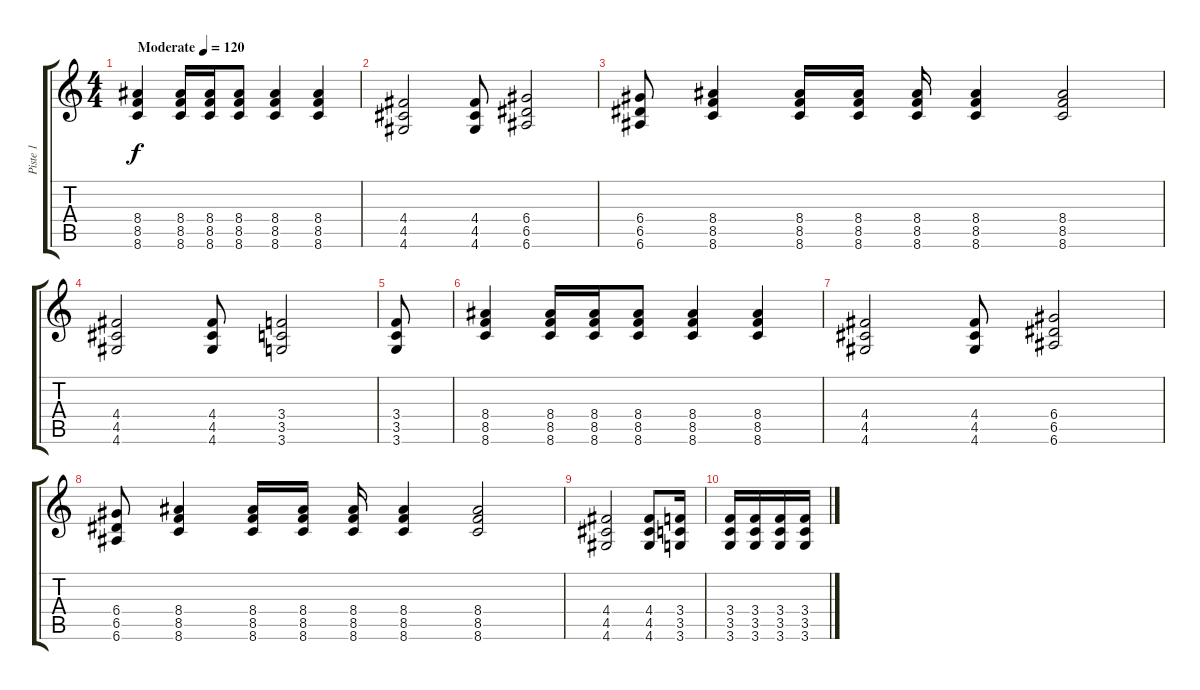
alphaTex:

\track ("Piste 1" "Piste 1") {instrument electricguitarmuted}
\staff {score tabs}
\tuning (E4 B3 G3 D3 A2 E2) {hide}
\ts (4 4)
\tempo (120 "Moderate")
\clef g2
\ks c
(8.4 8.5 8.6).4{dy f instrument electricguitarmuted} (8.4 8.5 8.6).16 (8.4 8.5 8.6).16 (8.4 8.5 8.6).8 (8.4 8.5 8.6).4 (8.4 8.5 8.6).4 |
(4.4 4.5 4.6).2 (4.4 4.5 4.6).8 (6.4 6.5 6.6).2 |
(6.4 6.5 6.6).8 (8.4 8.5 8.6).4 (8.4 8.5 8.6).16 (8.4 8.5 8.6).16 (8.4 8.5 8.6).16 (8.4 8.5 8.6).4 (8.4 8.5 8.6).2 |
(4.4 4.5 4.6).2 (4.4 4.5 4.6).8 (3.4 3.5 3.6).2 |
(3.4 3.5 3.6).8 |
(8.4 8.5 8.6).4 (8.4 8.5 8.6).16 (8.4 8.5 8.6).16 (8.4 8.5 8.6).8 (8.4 8.5 8.6).4 (8.4 8.5 8.6).4 |
(4.4 4.5 4.6).2 (4.4 4.5 4.6).8 (6.4 6.5 6.6).2 |
(6.4 6.5 6.6).8 (8.4 8.5 8.6).4 (8.4 8.5 8.6).16 (8.4 8.5 8.6).16 (8.4 8.5 8.6).16 (8.4 8.5 8.6).4 (8.4 8.5 8.6).2 |
(4.4 4.5 4.6).2 (4.4 4.5 4.6).8 (3.4 3.5 3.6).16 |
(3.4 3.5 3.6).16 (3.4 3.5 3.6).16 (3.4 3.5 3.6).16 (3.4 3.5 3.6).16
